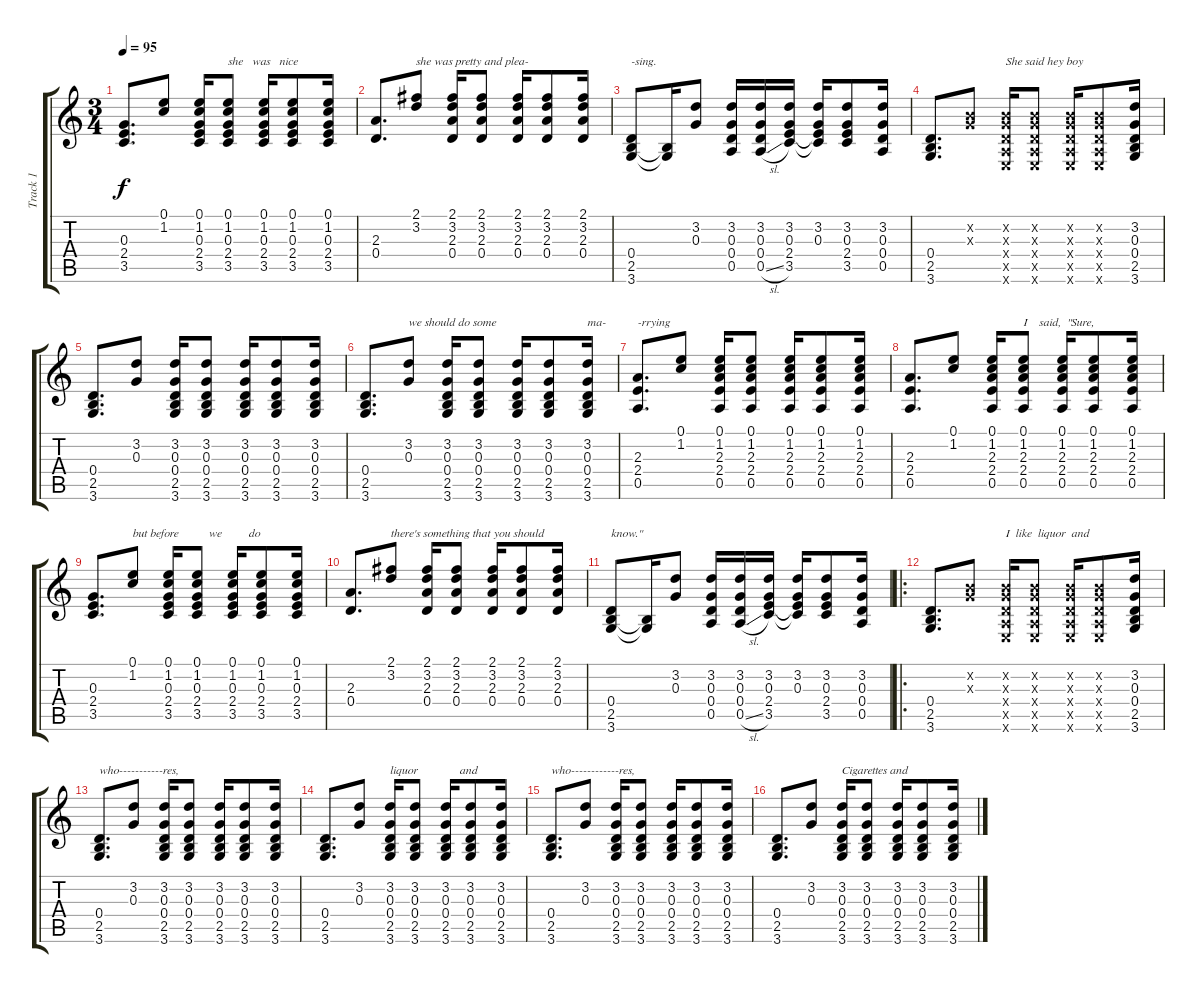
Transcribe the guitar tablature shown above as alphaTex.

\track ("Track 1" "Track 1") {instrument acousticguitarnylon}
\staff {score tabs}
\tuning (E4 B3 G3 D3 A2 E2) {hide}
\ts (3 4)
\tempo 95
\clef g2
\ks c
(0.3 2.4 3.5).8{d dy f} (0.1 1.2).8 (0.1 1.2 0.3 2.4 3.5).16 (0.1 1.2 0.3 2.4 3.5).8{txt "she   was   nice"} (0.1 1.2 0.3 2.4 3.5).16 (0.1 1.2 0.3 2.4 3.5).8 (0.1 1.2 0.3 2.4 3.5).16 |
(2.3 0.4).8{d} (2.1 3.2).8{txt "she was pretty and plea-"} (2.1 3.2 2.3 0.4).16 (2.1 3.2 2.3 0.4).8 (2.1 3.2 2.3 0.4).16 (2.1 3.2 2.3 0.4).8 (2.1 3.2 2.3 0.4).16 |
(0.4 2.5 3.6).8{txt "-sing."} (2.5{t} 3.6{t}).16 (3.2 0.3).8 (3.2 0.3 0.4 0.5).16 (3.2 0.3 0.4 0.5{sl}).16 (3.2 0.3 2.4 3.5).16 (3.2 0.3 2.4{t} 3.5{t}).16 (3.2 0.3 2.4 3.5).8 (3.2 0.3 0.4 0.5).16 |
(0.4 2.5 3.6).8{d} (0.2{x} 0.3{x}).8 (0.2{x} 0.3{x} 0.4{x} 0.5{x} 0.6{x}).16{txt "She said hey boy"} (0.2{x} 0.3{x} 0.4{x} 0.5{x} 0.6{x}).8 (0.2{x} 0.3{x} 0.4{x} 0.5{x} 0.6{x}).16 (0.2{x} 0.3{x} 0.4{x} 0.5{x} 0.6{x}).8 (3.2 0.3 0.4 2.5 3.6).16 |
(0.4 2.5 3.6).8{d} (3.2 0.3).8 (3.2 0.3 0.4 2.5 3.6).16 (3.2 0.3 0.4 2.5 3.6).8 (3.2 0.3 0.4 2.5 3.6).16 (3.2 0.3 0.4 2.5 3.6).8 (3.2 0.3 0.4 2.5 3.6).16 |
(0.4 2.5 3.6).8{d} (3.2 0.3).8{txt "we should do some"} (3.2 0.3 0.4 2.5 3.6).16 (3.2 0.3 0.4 2.5 3.6).8 (3.2 0.3 0.4 2.5 3.6).16 (3.2 0.3 0.4 2.5 3.6).8 (3.2 0.3 0.4 2.5 3.6).16{txt "ma-"} |
(2.3 2.4 0.5).8{d txt "-rrying"} (0.1 1.2).8 (0.1 1.2 2.3 2.4 0.5).16 (0.1 1.2 2.3 2.4 0.5).8 (0.1 1.2 2.3 2.4 0.5).16 (0.1 1.2 2.3 2.4 0.5).8 (0.1 1.2 2.3 2.4 0.5).16 |
(2.3 2.4 0.5).8{d} (0.1 1.2).8 (0.1 1.2 2.3 2.4 0.5).16 (0.1 1.2 2.3 2.4 0.5).8{txt "I    said,  \"Sure,"} (0.1 1.2 2.3 2.4 0.5).16 (0.1 1.2 2.3 2.4 0.5).8 (0.1 1.2 2.3 2.4 0.5).16 |
(0.3 2.4 3.5).8{d} (0.1 1.2).8{txt "but before          we         do"} (0.1 1.2 0.3 2.4 3.5).16 (0.1 1.2 0.3 2.4 3.5).8 (0.1 1.2 0.3 2.4 3.5).16 (0.1 1.2 0.3 2.4 3.5).8 (0.1 1.2 0.3 2.4 3.5).16 |
(2.3 0.4).8{d} (2.1 3.2).8{txt "there's something that you should"} (2.1 3.2 2.3 0.4).16 (2.1 3.2 2.3 0.4).8 (2.1 3.2 2.3 0.4).16 (2.1 3.2 2.3 0.4).8 (2.1 3.2 2.3 0.4).16 |
(0.4 2.5 3.6).8{txt "know.\""} (2.5{t} 3.6{t}).16 (3.2 0.3).8 (3.2 0.3 0.4 0.5).16 (3.2 0.3 0.4 0.5{sl}).16 (3.2 0.3 2.4 3.5).16 (3.2 0.3 2.4{t} 3.5{t}).16 (3.2 0.3 2.4 3.5).8 (3.2 0.3 0.4 0.5).16 |
\ro
(0.4 2.5 3.6).8{d} (0.2{x} 0.3{x}).8 (0.2{x} 0.3{x} 0.4{x} 0.5{x} 0.6{x}).16{txt "I  like  liquor  and"} (0.2{x} 0.3{x} 0.4{x} 0.5{x} 0.6{x}).8 (0.2{x} 0.3{x} 0.4{x} 0.5{x} 0.6{x}).16 (0.2{x} 0.3{x} 0.4{x} 0.5{x} 0.6{x}).8 (3.2 0.3 0.4 2.5 3.6).16 |
(0.4 2.5 3.6).8{d txt "who-----------res,"} (3.2 0.3).8 (3.2 0.3 0.4 2.5 3.6).16 (3.2 0.3 0.4 2.5 3.6).8 (3.2 0.3 0.4 2.5 3.6).16 (3.2 0.3 0.4 2.5 3.6).8 (3.2 0.3 0.4 2.5 3.6).16 |
(0.4 2.5 3.6).8{d} (3.2 0.3).8 (3.2 0.3 0.4 2.5 3.6).16{txt "liquor              and"} (3.2 0.3 0.4 2.5 3.6).8 (3.2 0.3 0.4 2.5 3.6).16 (3.2 0.3 0.4 2.5 3.6).8 (3.2 0.3 0.4 2.5 3.6).16 |
(0.4 2.5 3.6).8{d txt "who------------res,"} (3.2 0.3).8 (3.2 0.3 0.4 2.5 3.6).16 (3.2 0.3 0.4 2.5 3.6).8 (3.2 0.3 0.4 2.5 3.6).16 (3.2 0.3 0.4 2.5 3.6).8 (3.2 0.3 0.4 2.5 3.6).16 |
(0.4 2.5 3.6).8{d} (3.2 0.3).8 (3.2 0.3 0.4 2.5 3.6).16{txt "Cigarettes and"} (3.2 0.3 0.4 2.5 3.6).8 (3.2 0.3 0.4 2.5 3.6).16 (3.2 0.3 0.4 2.5 3.6).8 (3.2 0.3 0.4 2.5 3.6).16
